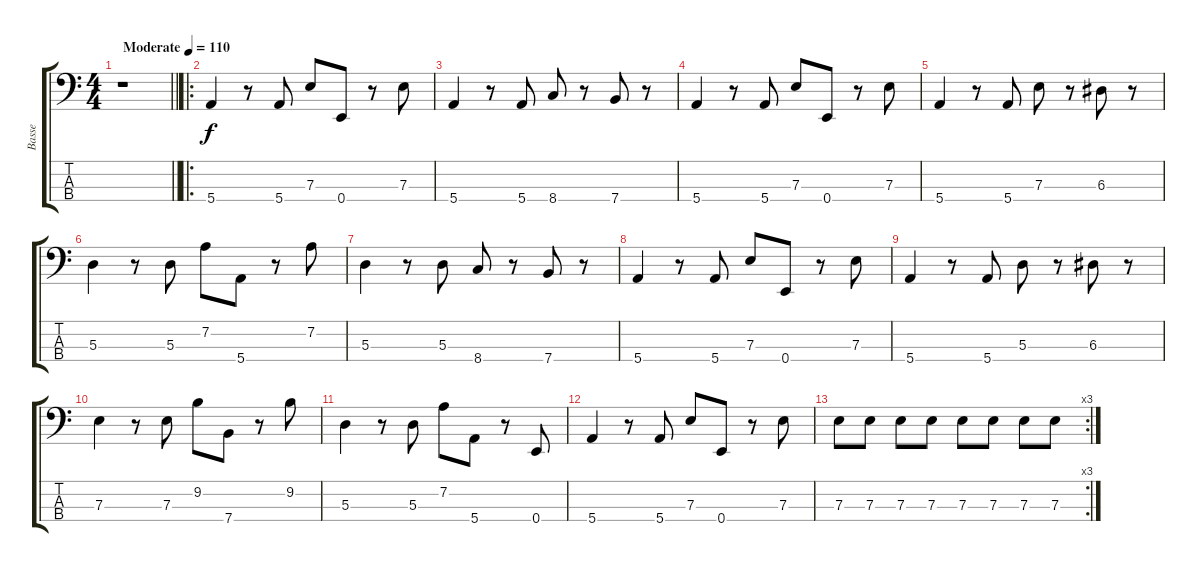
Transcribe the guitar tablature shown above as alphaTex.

\track ("Basse" "Basse") {instrument electricbassfinger}
\staff {score tabs}
\tuning (G2 D2 A1 E1) {hide}
\ts (4 4)
\tempo (110 "Moderate")
\clef f4
\barLineRight lightlight
\ks c
r.1{dy f instrument electricbassfinger} |
\ro
5.4.4 r.8 5.4.8 7.3.8 0.4.8 r.8 7.3.8 |
5.4.4 r.8 5.4.8 8.4.8 r.8 7.4.8 r.8 |
5.4.4 r.8 5.4.8 7.3.8 0.4.8 r.8 7.3.8 |
5.4.4 r.8 5.4.8 7.3.8 r.8 6.3.8 r.8 |
5.3.4 r.8 5.3.8 7.2.8 5.4.8 r.8 7.2.8 |
5.3.4 r.8 5.3.8 8.4.8 r.8 7.4.8 r.8 |
5.4.4 r.8 5.4.8 7.3.8 0.4.8 r.8 7.3.8 |
5.4.4 r.8 5.4.8 5.3.8 r.8 6.3.8 r.8 |
7.3.4 r.8 7.3.8 9.2.8 7.4.8 r.8 9.2.8 |
5.3.4 r.8 5.3.8 7.2.8 5.4.8 r.8 0.4.8 |
5.4.4 r.8 5.4.8 7.3.8 0.4.8 r.8 7.3.8 |
\rc 3
7.3.8 7.3.8 7.3.8 7.3.8 7.3.8 7.3.8 7.3.8 7.3.8
